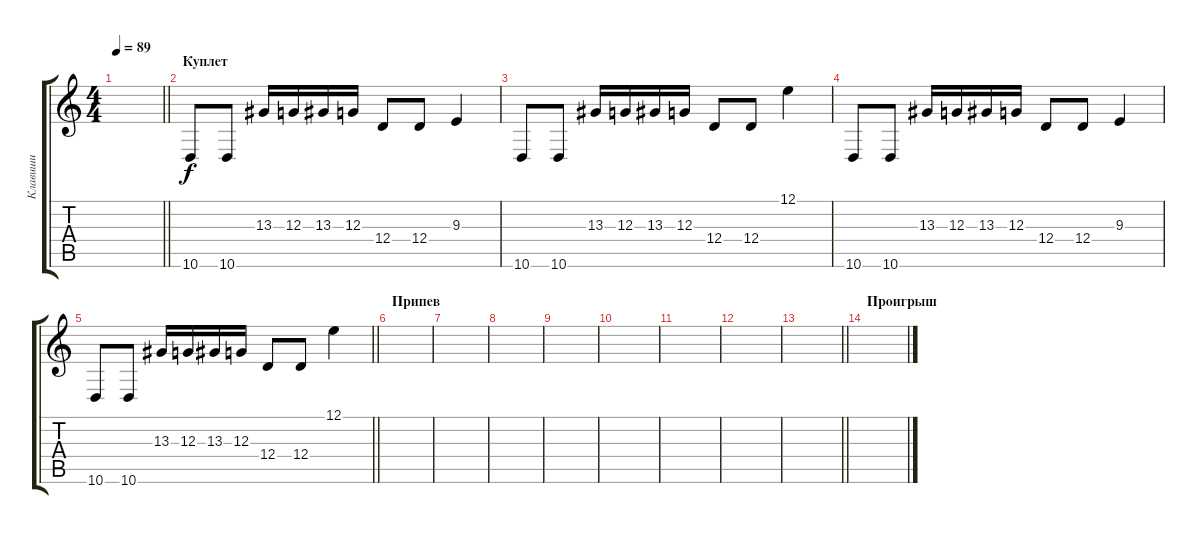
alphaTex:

\track ("Клавиши" "Клавиши") {instrument vibraphone}
\staff {score tabs}
\tuning (E4 B3 G3 D3 A2 E2) {hide}
\ts (4 4)
\tempo 89
\clef g2
\barLineRight lightlight
\ks c
|
\section ("" "Куплет")
10.6.8 10.6.8 13.3.16 12.3.16 13.3.16 12.3.16 12.4.8 12.4.8 9.3.4 |
10.6.8 10.6.8 13.3.16 12.3.16 13.3.16 12.3.16 12.4.8 12.4.8 12.1.4 |
10.6.8 10.6.8 13.3.16 12.3.16 13.3.16 12.3.16 12.4.8 12.4.8 9.3.4 |
\barLineRight lightlight
10.6.8 10.6.8 13.3.16 12.3.16 13.3.16 12.3.16 12.4.8 12.4.8 12.1.4 |
\section ("" "Припев")
|
|
|
|
|
|
|
\barLineRight lightlight
|
\section ("" "Проигрыш")
